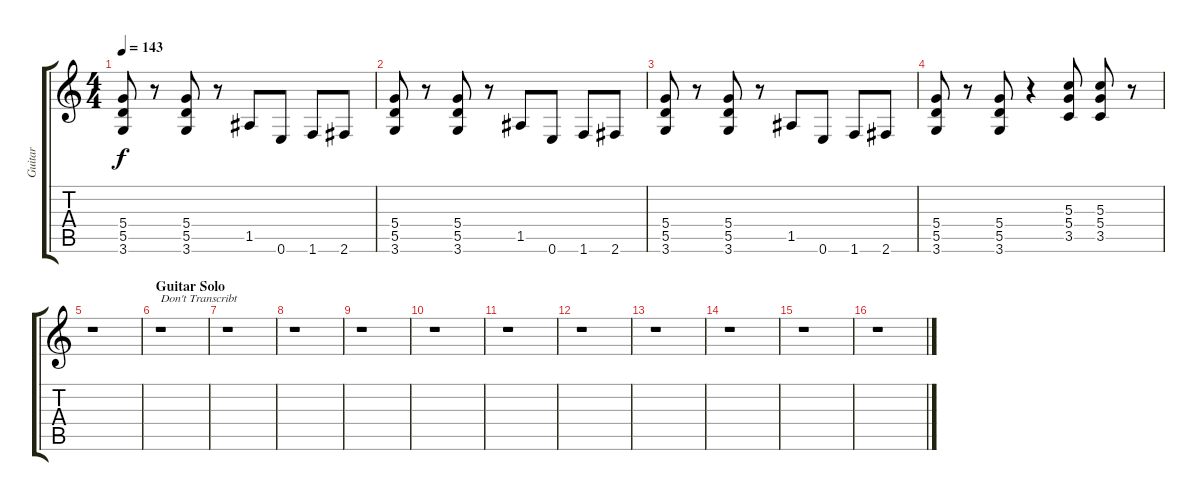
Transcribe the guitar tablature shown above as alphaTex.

\track ("Guitar" "Guitar") {instrument overdrivenguitar}
\staff {score tabs}
\tuning (E4 B3 G3 D3 A2 E2) {hide}
\ts (4 4)
\tempo 143
\clef g2
\ks c
(5.4 5.5 3.6).8{dy f} r.8 (5.4 5.5 3.6).8 r.8 1.5.8 0.6.8 1.6.8 2.6.8 |
(5.4 5.5 3.6).8 r.8 (5.4 5.5 3.6).8 r.8 1.5.8 0.6.8 1.6.8 2.6.8 |
(5.4 5.5 3.6).8 r.8 (5.4 5.5 3.6).8 r.8 1.5.8 0.6.8 1.6.8 2.6.8 |
(5.4 5.5 3.6).8 r.8 (5.4 5.5 3.6).8 r.4 (5.3 5.4 3.5).8 (5.3 5.4 3.5).8 r.8 |
r.1 |
\section ("" "Guitar Solo")
r.1{txt "Don't Transcribt"} |
r.1 |
r.1 |
r.1 |
r.1 |
r.1 |
r.1 |
r.1 |
r.1 |
r.1 |
r.1
